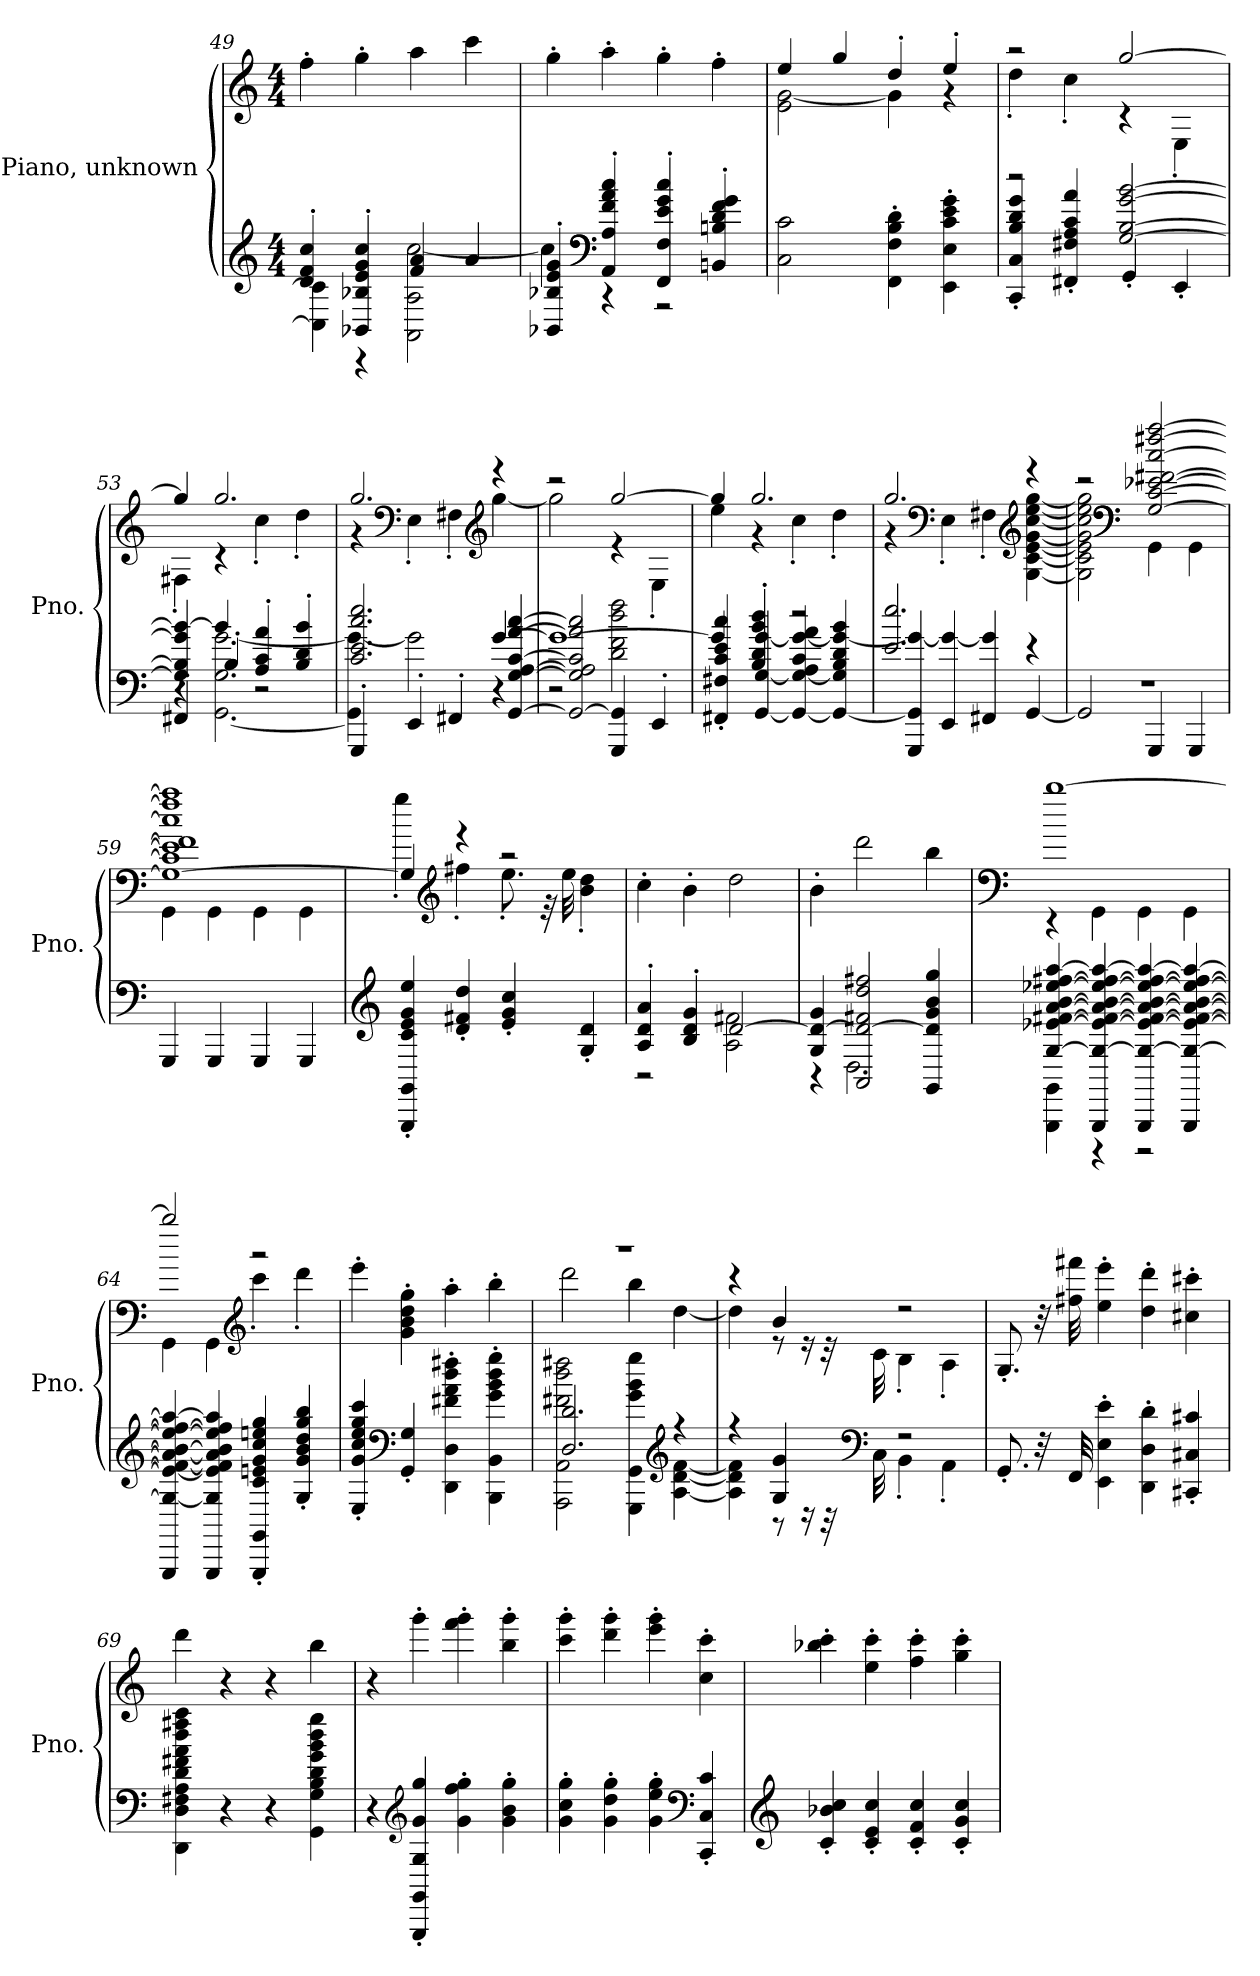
**kern	**kern
*part1	*part1
*staff2	*staff1
*I"Piano, unknown	*
*I'Pno.	*
*clefG2	*clefG2
*k[]	*k[]
*M4/4	*M4/4
=49	=49
*^	*
4d/' 4f/' 4cc/'	4C\] 4c\]	4ff'\
4BB-X/' 4B-X/' 4e/' 4g/' 4cc/'	4r	4gg'\
4f/ 4a/	2AA\ 2A\ [2cc\	4aa\
4a/	.	4ccc\
!!LO:LB:g=z
=50	=50	=50
4BB-X/' 4B-X/' 4e/' 4g/'	4cc\]	4gg'\
*clefF4	*	*
4AA/' 4A/' 4f/' 4a/' 4cc/'	4r	4aa'\
4FF/' 4F/' 4e/' 4g/' 4cc/'	2r	4gg'\
4BBn/' 4Bn/' 4d/' 4f/' 4g/'	.	4ff'\
*v	*v	*
=51	=51
*	*^
2C\ 2c\	4ee/	2e\ [2g\
.	4gg/	.
4FF\' 4F\' 4B\' 4d\'	4dd'/	4g\]
4EE\' 4E\' 4c\' 4e\' 4g\'	4ee'/	4r
=52	=52	=52
*^	*	*
2r	4CC/' 4C/' 4B/' 4d/' 4g/'	2r	4dd'\
.	4FF#X/' 4F#X/' 4A/' 4c/' 4a/'	.	4cc'\
[2G/ [2B/ [2g/ [2b/	4GG'/	[2gg/	4r
.	4EE'/	.	4E'\
=53	=53	=53	=53
*	*^	*	*
4G/] 4B/] 4g/] 4b/_	4r	4FF#X'/	4gg/]	4F#X'\
4b/]	[2.GG\ 2.G\ [2.g\	4B'/	2.gg/	4r
2r	.	4A/' 4c/' 4a/'	.	4cc'\
.	.	4B/' 4d/' 4b/'	.	4dd'\
=54	=54	=54	=54	=54
2.c/ 2.e/ 2.cc/ 2.ee/	4GG\] 4g\_	4GGG'/	2.gg/	4r
*	*	*	*clefF4	*
.	2g\]	4EE'/	.	4E'\
.	.	4FF#X'/	.	4F#X'\
*	*	*	*clefG2	*
[4g/	4r	[4GG/ [4G/ [4A/ [4c/ [4a/ [4cc/	4r	[4gg\
!!LO:LB:g=z	!!
=55	=55	=55	=55	=55
1g_	2r	2GG/_ 2G/] 2A/] 2c/] 2a/] 2cc/]	2r	2gg\]
.	2d\ 2f\ 2dd\ 2ff\	4GGG/ 4GG/]	[2gg/	4r
.	.	4EE'/	.	4E'\
*	*v	*v	*	*
=56	=56	=56	=56
4g/]	4FF#X/' 4F#X/' 4c/' 4e/' 4cc/'	4gg/]	4ee\
4B/' 4d/' 4b/' 4dd/'	[4GG/ [4G/ [4g/	2.gg/	4r
2r	4GG/_ 4G/_ 4A/ 4c/ 4g/_ 4a/	.	4cc'\
.	4GG/_ 4G/] 4B/ 4d/ 4g/_ 4b/	.	4dd'\
=57	=57	=57	=57
2.e/ 2.ee/	4GGG/ 4GG/] 4g/_	2.gg/	4r
*	*	*clefF4	*
.	4EE/ 4g/_	.	4E'\
.	4FF#X/ 4g/]	.	4F#X'\
*	*	*clefG2	*
4r	[4GG/	4r	[4G\ [4c\ [4e\ [4g\ [4cc\ [4ee\ [4gg\
=58	=58	=58	=58
1r	2GG/]	2r	2G\] 2c\] 2e\] 2g\] 2cc\] 2ee\] 2gg\]
*	*	*clefF4	*
.	4GGG/	[2G/ [2c/ [2e-X/ [2f#X/ [2cc/ [2ff#X/ [2aa/	4GG\
.	4GGG/	.	4GG\
*v	*v	*	*
=59	=59	=59
4GGG/	1G_ 1c] 1e-] 1f#] 1cc] 1ff#] 1aa]	4GG\
4GGG/	.	4GG\
4GGG/	.	4GG\
4GGG/	.	4GG\
!!LO:LB:g=z	!!
=60	=60	=60
*clefG2	*	*
4GGG/' 4GG/' 4c/' 4e/' 4g/' 4ee/'	4G/]	4gg'\
*	*clefG2	*
4d/' 4f#X/' 4dd/'	4r	4ff#X'\
4e/' 4g/' 4cc/'	2r	8.ee'\
.	.	32r
.	.	32ee\
4G/' 4d/'	.	4b\' 4dd\'
*	*v	*v
=61	=61
*^	*
4A/' 4d/' 4a/'	2r	4cc'\
4B/' 4d/' 4g/'	.	4b'\
[2d/	2A\ 2f#X\	2dd\
=62	=62	=62
4G/ 4d/_ 4g/	4r	4b'\
2AA/ 2d/_ 2f#X/ 2dd/ 2ff#X/	2.D\	2ddd\
4GG/ 4d/] 4g/ 4b/ 4gg/	.	4bb\
=63	=63	=63
*	*	*clefF4
*	*	*^
[4G/ [4e-X/ [4f#X/ [4a/ [4b/ [4ee-X/ [4ff#X/ [4aa/	4GGG\ 4GG\	[1bb	4r
4GGG/ 4G/_ 4e-/_ 4f#/_ 4a/_ 4b/_ 4ee-/_ 4ff#/_ 4aa/_	4r	.	4GG\
4GGG/ 4G/_ 4e-/_ 4f#/_ 4a/_ 4b/_ 4ee-/_ 4ff#/_ 4aa/_	2r	.	4GG\
4GGG/ 4G/_ 4e-/_ 4f#/_ 4a/_ 4b/_ 4ee-/_ 4ff#/_ 4aa/_	.	.	4GG\
*v	*v	*	*
=64	=64	=64
4GGG/ 4G/_ 4e-/_ 4f#/_ 4a/_ 4b/_ 4ee-/_ 4ff#/_ 4aa/_	2bb/]	4GG\
4GGG/ 4G/] 4e-/] 4f#/] 4a/] 4b/] 4ee-/] 4ff#/] 4aa/]	.	4GG\
*	*clefG2	*
4GGG/' 4GG/' 4c/' 4en/' 4g/' 4cc/' 4een/' 4gg/'	2r	4ccc'\
4G/' 4g/' 4b/' 4dd/' 4gg/' 4bb/'	.	4ddd'\
*	*v	*v
!!LO:PB:g=z
=65	=65
4E/' 4g/' 4cc/' 4ee/' 4gg/' 4ccc/'	4eee'\
*clefF4	*
4GG/' 4G/'	4g\' 4b\' 4dd\' 4gg\'
4DD\' 4D\' 4f#X\' 4a\' 4dd\' 4ff#X\'	4aa'\
4BBB\' 4BB\' 4g\' 4b\' 4dd\' 4gg\'	4bb'\
=66	=66
*^	*^
2.D/ 2.d/	2AAA\ 2AA\ 2f#X\ 2dd\ 2ff#X\	1r	2ddd\
.	4GGG\ 4GG\ 4g\ 4b\ 4gg\	.	4bb\
*clefG2	*	*	*
4r	[4A\ [4d\ [4f#\	.	[4dd\
=67	=67	=67	=67
4r	4A\] 4d\] 4f#\]	4r	4dd\]
4G/ 4g/	8r	4b/	8r
.	16r	.	16r
.	32r	.	32r
*clefF4	*	*	*
.	32C\	.	32c\
2r	4BB'\	2r	4B'\
.	4AA'\	.	4A'\
*v	*v	*	*
*	*v	*v
=68	=68
8.GG'/	8.G'/
32r	32r
32FF/	32ff#X\ 32fff#X\
4EE\' 4E\' 4e\'	4ee\' 4eee\'
4DD\' 4D\' 4d\'	4dd\' 4ddd\'
4CC#X/' 4C#X/' 4c#X/'	4cc#X\' 4ccc#X\'
=69	=69
4DD\ 4D\ 4F#X\ 4A\ 4d\ 4f#X\ 4a\ 4dd\ 4ff#X\ 4aa\	4ddd\
4r	4r
4r	4r
4GG\ 4G\ 4B\ 4d\ 4g\ 4b\ 4dd\ 4gg\	4bb\
!!LO:LB:g=z
=70	=70
4r	4r
*clefG2	*
4GGG/' 4GG/' 4G/' 4g/' 4gg/'	4ggg'\
4g\' 4ff\' 4gg\'	4fff\' 4ggg\'
4g\' 4b\' 4gg\'	4bb\' 4ggg\'
=71	=71
4g\' 4cc\' 4gg\'	4ccc\' 4ggg\'
4g\' 4dd\' 4gg\'	4ddd\' 4ggg\'
4g\' 4ee\' 4gg\'	4eee\' 4ggg\'
*clefF4	*
4CC/' 4C/' 4c/'	4cc\' 4ccc\'
=72	=72
*clefG2	*
4c/' 4b-X/' 4cc/'	4bb-X\' 4ccc\'
4c/' 4e/' 4cc/'	4ee\' 4ccc\'
4c/' 4f/' 4cc/'	4ff\' 4ccc\'
4c/' 4g/' 4cc/'	4gg\' 4ccc\'
=	=
*-	*-
